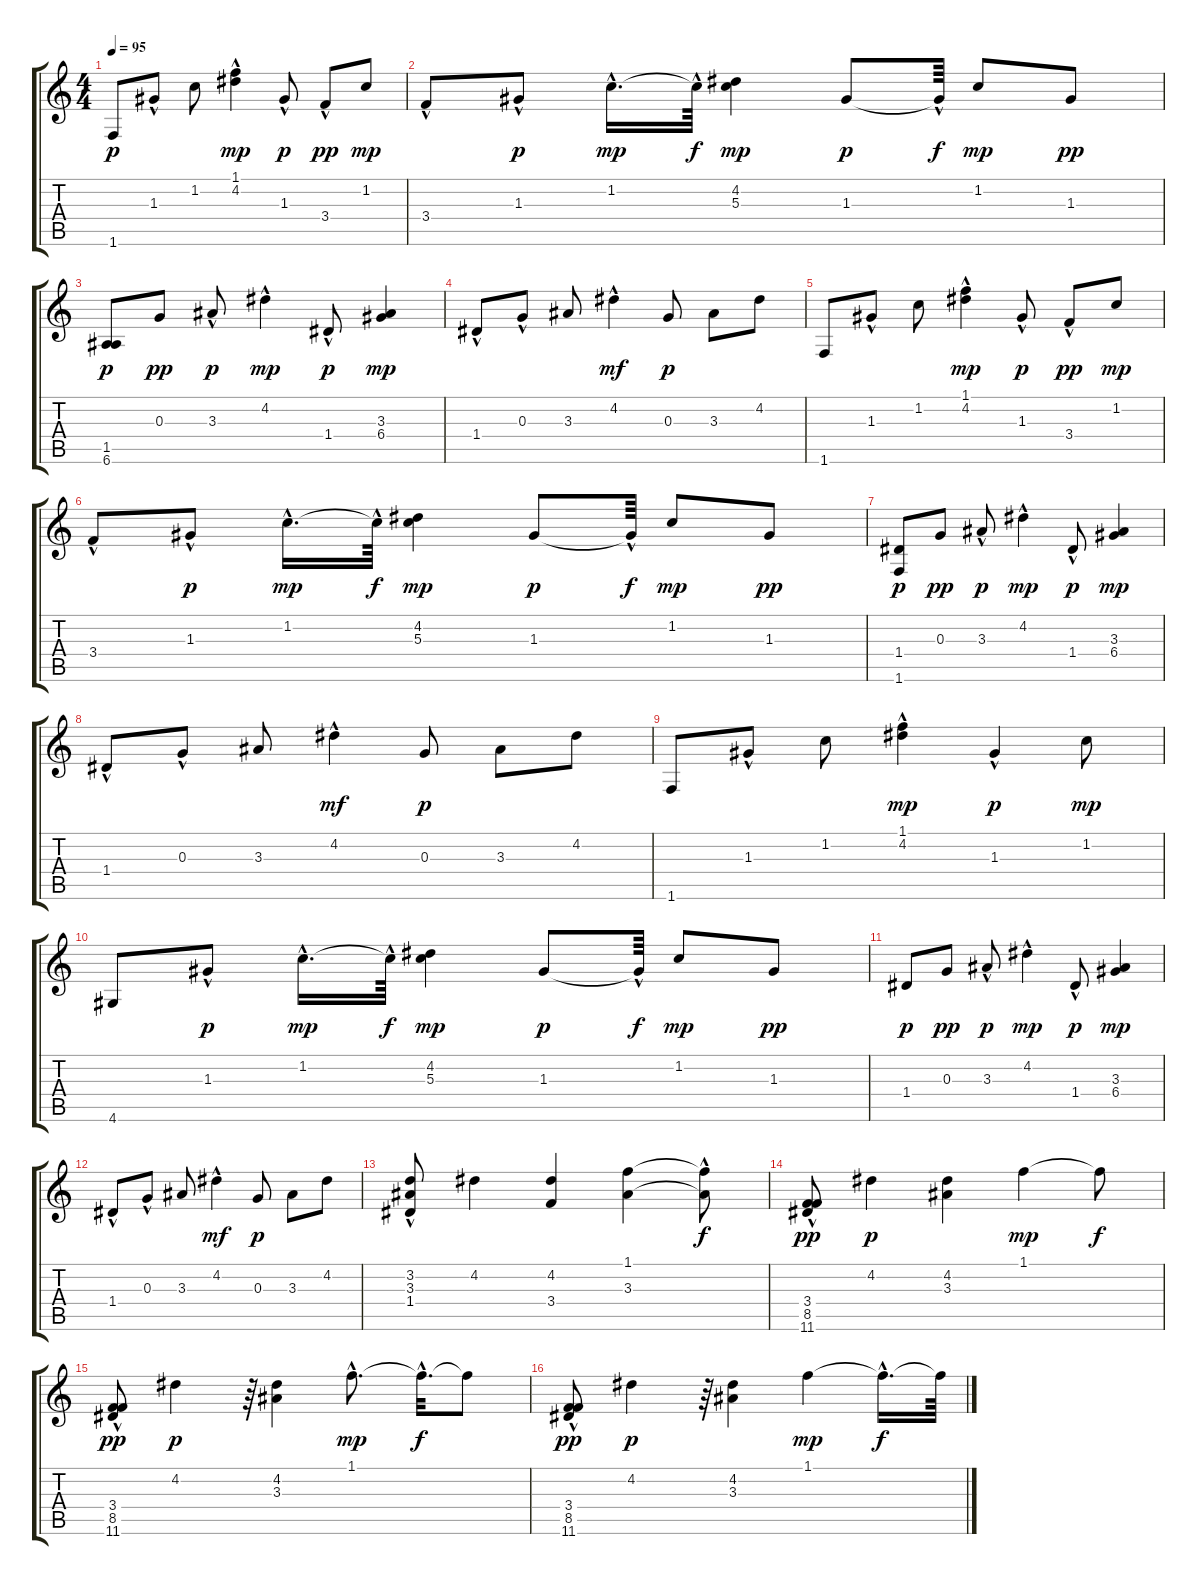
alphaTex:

\track "" {instrument electricguitarclean}
\staff {score tabs}
\tuning (E4 B3 G3 D3 A2 E2) {hide}
\ts (4 4)
\tempo 95
\clef g2
\ks c
1.6.8{dy p} 1.3{hac}.8 1.2.8 (1.1{hac} 4.2{hac}).4{dy mp} 1.3{hac}.8{dy p} 3.4{hac}.8{dy pp} 1.2.8{dy mp} |
3.4{hac}.8 1.3{hac}.8{dy p} 1.2{hac}.16{d dy mp} 1.2{hac t}.64{dy f} (4.2 5.3).4{dy mp} 1.3.8{dy p} 1.3{hac t}.64{dy f} 1.2.8{dy mp} 1.3.8{dy pp} |
(1.5 6.6).8{dy p} 0.3.8{dy pp} 3.3{hac}.8{dy p} 4.2{hac}.4{dy mp} 1.4{hac}.8{dy p} (3.3 6.4).4{dy mp} |
1.4{hac}.8 0.3{hac}.8 3.3.8 4.2{hac}.4{dy mf} 0.3.8{dy p} 3.3.8 4.2.8 |
1.6.8 1.3{hac}.8 1.2.8 (1.1{hac} 4.2{hac}).4{dy mp} 1.3{hac}.8{dy p} 3.4{hac}.8{dy pp} 1.2.8{dy mp} |
3.4{hac}.8 1.3{hac}.8{dy p} 1.2{hac}.16{d dy mp} 1.2{hac t}.64{dy f} (4.2 5.3).4{dy mp} 1.3.8{dy p} 1.3{hac t}.64{dy f} 1.2.8{dy mp} 1.3.8{dy pp} |
(1.4 1.6).8{dy p} 0.3.8{dy pp} 3.3{hac}.8{dy p} 4.2{hac}.4{dy mp} 1.4{hac}.8{dy p} (3.3 6.4).4{dy mp} |
1.4{hac}.8 0.3{hac}.8 3.3.8 4.2{hac}.4{dy mf} 0.3.8{dy p} 3.3.8 4.2.8 |
1.6.8 1.3{hac}.8 1.2.8 (1.1{hac} 4.2{hac}).4{dy mp} 1.3{hac}.4{dy p} 1.2.8{dy mp} |
4.6.8 1.3{hac}.8{dy p} 1.2{hac}.16{d dy mp} 1.2{hac t}.64{dy f} (4.2 5.3).4{dy mp} 1.3.8{dy p} 1.3{hac t}.64{dy f} 1.2.8{dy mp} 1.3.8{dy pp} |
1.4.8{dy p} 0.3.8{dy pp} 3.3{hac}.8{dy p} 4.2{hac}.4{dy mp} 1.4{hac}.8{dy p} (3.3 6.4).4{dy mp} |
1.4{hac}.8 0.3{hac}.8 3.3.8 4.2{hac}.4{dy mf} 0.3.8{dy p} 3.3.8 4.2.8 |
(3.2 3.3 1.4{hac}).8 4.2.4 (4.2 3.4).4 (1.1 3.3).4 (1.1{t} 3.3{hac t}).8{dy f} |
(3.4{hac} 8.5 11.6).8{dy pp} 4.2.4{dy p} (4.2 3.3).4 1.1.4{dy mp} 1.1{t}.8{dy f} |
(3.4{hac} 8.5 11.6).8{dy pp} 4.2.4{dy p} r.64 (4.2 3.3).4 1.1{hac}.8{d dy mp} 1.1{hac t}.32{d dy f} 1.1{t}.8 |
(3.4{hac} 8.5 11.6).8{dy pp} 4.2.4{dy p} r.64 (4.2 3.3).4 1.1.4{dy mp} 1.1{hac t}.16{d dy f} 1.1{t}.64
